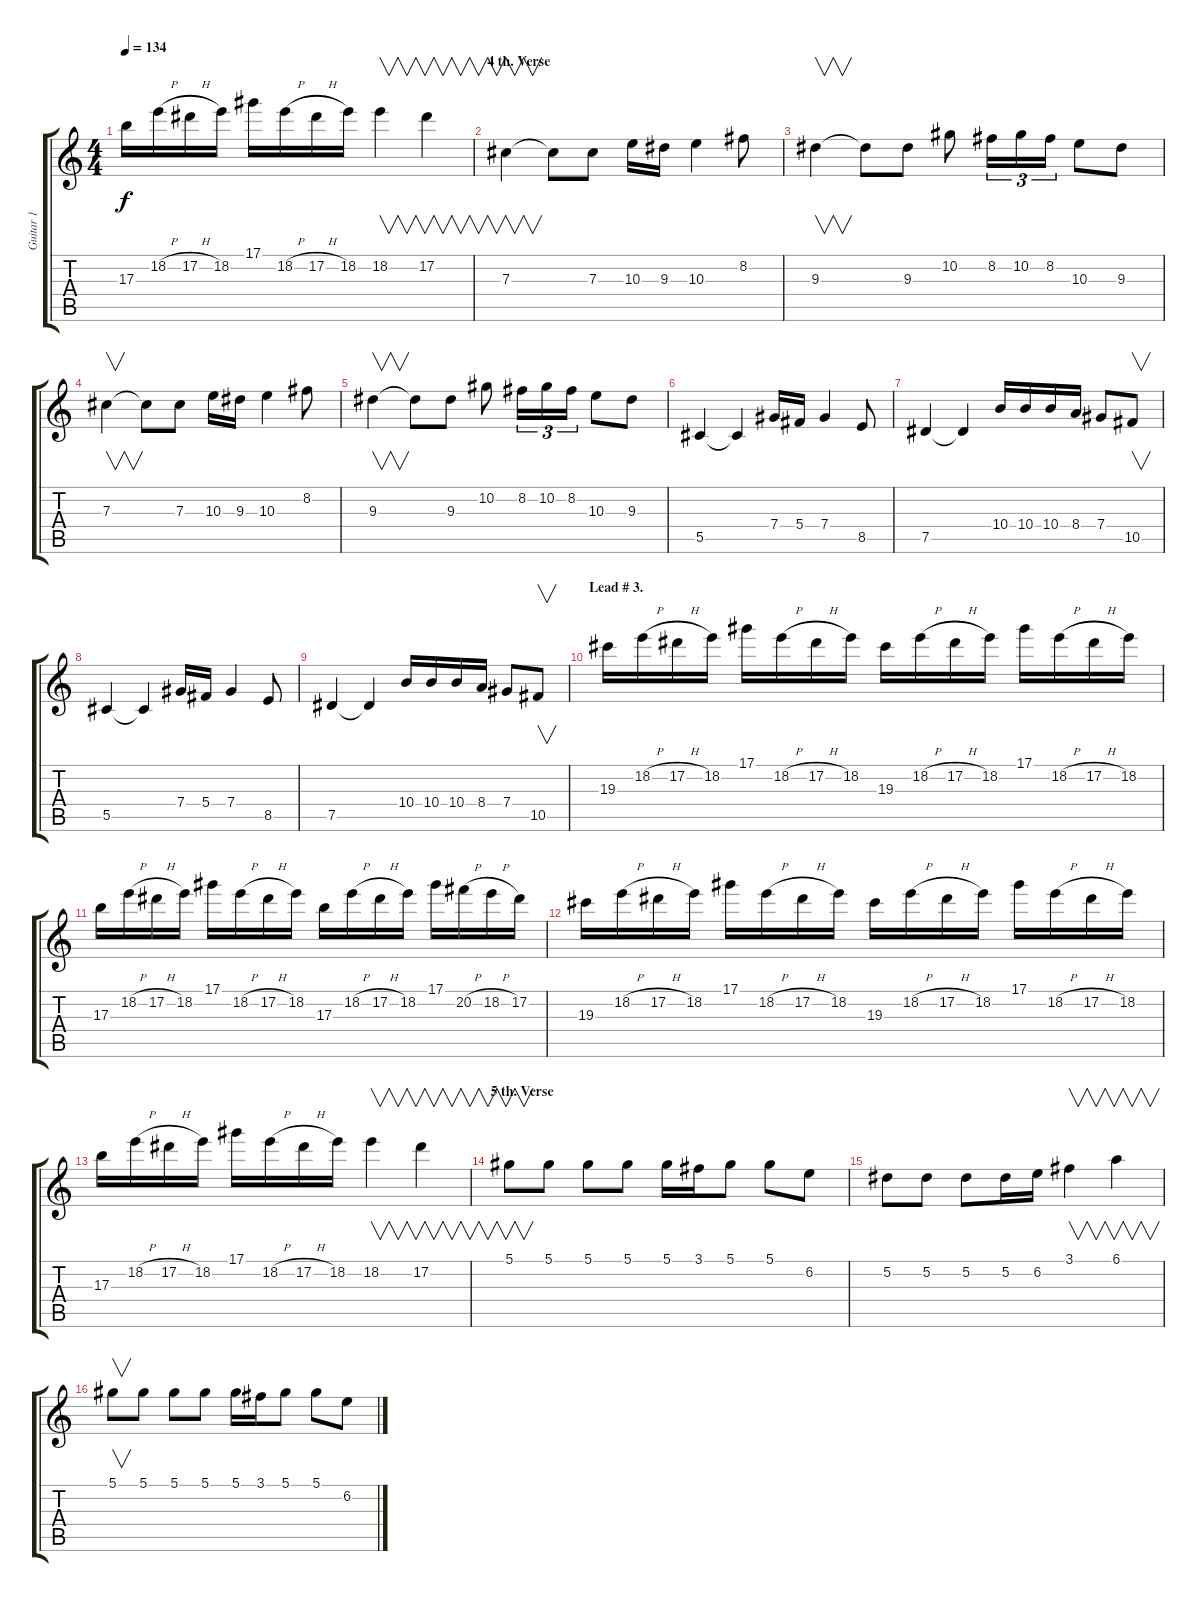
\track ("Guitar 1" "Guitar 1") {instrument distortionguitar}
\staff {score tabs}
\tuning (Eb4 Bb3 Gb3 Db3 Ab2 Eb2) {hide}
\ts (4 4)
\tempo 134
\clef g2
\ks c
17.3.16{dy f} 18.2{h}.16 17.2{h}.16 18.2.16 17.1.16 18.2{h}.16 17.2{h}.16 18.2.16 18.2.4{v} 17.2.4{v} |
\section ("" "4 th. Verse")
7.3.4{v} 7.3{t}.8 7.3.8 10.3.16 9.3.16 10.3.4 8.2.8 |
9.3.4{v} 9.3{t}.8 9.3.8 10.2.8 8.2.16{tu (3 2)} 10.2.16{tu (3 2)} 8.2.16{tu (3 2)} 10.3.8 9.3.8 |
7.3.4{v} 7.3{t}.8 7.3.8 10.3.16 9.3.16 10.3.4 8.2.8 |
9.3.4{v} 9.3{t}.8 9.3.8 10.2.8 8.2.16{tu (3 2)} 10.2.16{tu (3 2)} 8.2.16{tu (3 2)} 10.3.8 9.3.8 |
5.5.4 5.5{t}.4 7.4.16 5.4.16 7.4.4 8.5.8 |
7.5.4 7.5{t}.4 10.4.16 10.4.16 10.4.16 8.4.16 7.4.8 10.5.8{v} |
5.5.4 5.5{t}.4 7.4.16 5.4.16 7.4.4 8.5.8 |
7.5.4 7.5{t}.4 10.4.16 10.4.16 10.4.16 8.4.16 7.4.8 10.5.8{v} |
\section ("" "Lead # 3.")
19.3.16 18.2{h}.16 17.2{h}.16 18.2.16 17.1.16 18.2{h}.16 17.2{h}.16 18.2.16 19.3.16 18.2{h}.16 17.2{h}.16 18.2.16 17.1.16 18.2{h}.16 17.2{h}.16 18.2.16 |
17.3.16 18.2{h}.16 17.2{h}.16 18.2.16 17.1.16 18.2{h}.16 17.2{h}.16 18.2.16 17.3.16 18.2{h}.16 17.2{h}.16 18.2.16 17.1.16 20.2{h}.16 18.2{h}.16 17.2.16 |
19.3.16 18.2{h}.16 17.2{h}.16 18.2.16 17.1.16 18.2{h}.16 17.2{h}.16 18.2.16 19.3.16 18.2{h}.16 17.2{h}.16 18.2.16 17.1.16 18.2{h}.16 17.2{h}.16 18.2.16 |
17.3.16 18.2{h}.16 17.2{h}.16 18.2.16 17.1.16 18.2{h}.16 17.2{h}.16 18.2.16 18.2.4{v} 17.2.4{v} |
\section ("" "5 th. Verse")
5.1.8{v} 5.1.8 5.1.8 5.1.8 5.1.16 3.1.16 5.1.8 5.1.8 6.2.8 |
5.2.8 5.2.8 5.2.8 5.2.16 6.2.16 3.1.4{v} 6.1.4{v} |
5.1.8{v} 5.1.8 5.1.8 5.1.8 5.1.16 3.1.16 5.1.8 5.1.8 6.2.8
